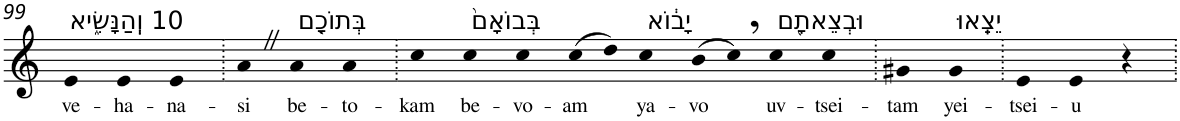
**kern	**text
*part1	*part1
*staff1	*staff1
*I"Piano	*
*I'Pno	*
!!LO:PB:g=z
*clefG2	*
*k[]	*
=99	=99
!LO:TX:a:t=10 וְֽהַנָּשִׂ֑יא	!
!	!LO:LY:b
4e	ve-
!	!LO:LY:b
4e	-ha-
!	!LO:LY:b
4e	-na-
=100.	=100.
!	!LO:LY:b
4aZ	-si
!LO:TX:a:t=בְּתוֹכָ֤ם	!
!	!LO:LY:b
4a	be-
!	!LO:LY:b
4a	-to-
=101.	=101.
!	!LO:LY:b
4cc	-kam
!LO:TX:a:t=בְּבוֹאָם֙	!
!	!LO:LY:b
4cc	be-
!	!LO:LY:b
4cc	-vo-
!	!LO:LY:b
(>8cc	-am
8dd)	.
!LO:TX:a:t=יָב֔וֹא	!
!	!LO:LY:b
4cc	ya-
!	!LO:LY:b
(>8b	-vo
8cc,)	.
!LO:TX:a:t=וּבְצֵאתָ֖ם	!
!	!LO:LY:b
4cc	uv-
!	!LO:LY:b
4cc	-tsei-
=102.	=102.
!	!LO:LY:b
4g#X	-tam
!LO:TX:a:t=יֵצֵֽאוּ	!
!	!LO:LY:b
4g#	yei-
=103.	=103.
!	!LO:LY:b
4e	-tsei-
!	!LO:LY:b
4e	-u
4r	.
=.	=.
*-	*-
